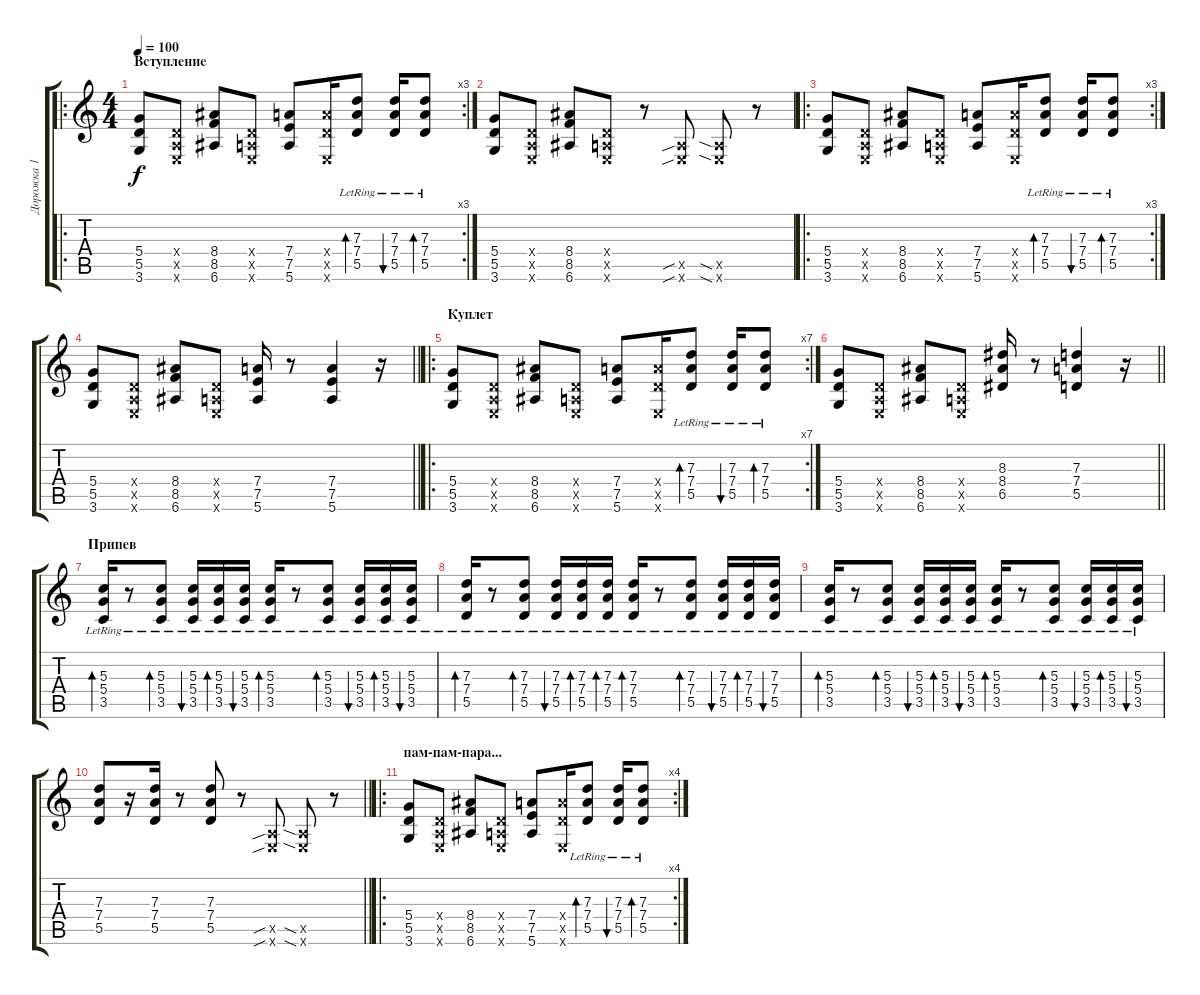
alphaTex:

\track ("Дорожка 1" "Дорожка 1") {instrument acousticguitarsteel}
\staff {score tabs}
\tuning (E4 B3 G3 D3 A2 E2) {hide}
\ro
\rc 3
\ts (4 4)
\section ("" "Вступление")
\tempo 100
\clef g2
\ks c
(5.4 5.5 3.6).8{dy f instrument acousticguitarsteel} (0.4{x} 0.5{x} 0.6{x}).8 (8.4 8.5 6.6).8 (0.4{x} 0.5{x} 0.6{x}).8 (7.4 7.5 5.6).8 (7.4{x} 5.5{x} 0.6{x}).16 (7.3{lr} 7.4{lr} 5.5{lr}).8{bd 60} (7.3{lr} 7.4{lr} 5.5{lr}).16{bu 60} (7.3{lr} 7.4{lr} 5.5{lr}).8{bd 60} |
(5.4 5.5 3.6).8 (0.4{x} 0.5{x} 0.6{x}).8 (8.4 8.5 6.6).8 (0.4{x} 0.5{x} 0.6{x}).8 r.8 (0.5{sib x} 0.6{sib x}).8 (0.5{sia x} 0.6{sia x}).8 r.8 |
\ro
\rc 3
(5.4 5.5 3.6).8 (0.4{x} 0.5{x} 0.6{x}).8 (8.4 8.5 6.6).8 (0.4{x} 0.5{x} 0.6{x}).8 (7.4 7.5 5.6).8 (7.4{x} 5.5{x} 0.6{x}).16 (7.3{lr} 7.4{lr} 5.5{lr}).8{bd 60} (7.3{lr} 7.4{lr} 5.5{lr}).16{bu 60} (7.3{lr} 7.4{lr} 5.5{lr}).8{bd 60} |
\barLineRight lightlight
(5.4 5.5 3.6).8 (0.4{x} 0.5{x} 0.6{x}).8 (8.4 8.5 6.6).8 (0.4{x} 0.5{x} 0.6{x}).8 (7.4 7.5 5.6).16 r.8 (7.4 7.5 5.6).4 r.16 |
\ro
\rc 7
\section ("" "Куплет")
(5.4 5.5 3.6).8 (0.4{x} 0.5{x} 0.6{x}).8 (8.4 8.5 6.6).8 (0.4{x} 0.5{x} 0.6{x}).8 (7.4 7.5 5.6).8 (7.4{x} 5.5{x} 0.6{x}).16 (7.3{lr} 7.4{lr} 5.5{lr}).8{bd 60} (7.3{lr} 7.4{lr} 5.5{lr}).16{bu 60} (7.3{lr} 7.4{lr} 5.5{lr}).8{bd 60} |
\barLineRight lightlight
(5.4 5.5 3.6).8 (0.4{x} 0.5{x} 0.6{x}).8 (8.4 8.5 6.6).8 (0.4{x} 0.5{x} 0.6{x}).8 (8.3 8.4 6.5).16 r.8 (7.3 7.4 5.5).4 r.16 |
\section ("" "Припев")
(5.3{lr} 5.4{lr} 3.5{lr}).16{bd 60} r.8 (5.3{lr} 5.4{lr} 3.5{lr}).8{bd 60} (5.3{lr} 5.4{lr} 3.5{lr}).16{bu 60} (5.3{lr} 5.4{lr} 3.5{lr}).16{bd 60} (5.3{lr} 5.4{lr} 3.5{lr}).16{bu 60} (5.3{lr} 5.4 3.5{lr}).16{bd 60} r.8 (5.3{lr} 5.4{lr} 3.5{lr}).8{bd 60} (5.3{lr} 5.4{lr} 3.5{lr}).16{bu 60} (5.3{lr} 5.4{lr} 3.5{lr}).16{bd 60} (5.3{lr} 5.4{lr} 3.5{lr}).16{bu 60} |
(7.3{lr} 7.4{lr} 5.5{lr}).16{bd 60} r.8 (7.3{lr} 7.4{lr} 5.5{lr}).8{bd 60} (7.3{lr} 7.4{lr} 5.5{lr}).16{bu 60} (7.3{lr} 7.4{lr} 5.5{lr}).16{bd 60} (7.3{lr} 7.4{lr} 5.5{lr}).16{bd 60} (7.3{lr} 7.4{lr} 5.5{lr}).16{bd 60} r.8 (7.3{lr} 7.4{lr} 5.5{lr}).8{bd 60} (7.3{lr} 7.4{lr} 5.5{lr}).16{bu 60} (7.3{lr} 7.4{lr} 5.5{lr}).16{bd 60} (7.3{lr} 7.4{lr} 5.5{lr}).16{bu 60} |
(5.3{lr} 5.4{lr} 3.5{lr}).16{bd 60} r.8 (5.3{lr} 5.4{lr} 3.5{lr}).8{bd 60} (5.3{lr} 5.4{lr} 3.5{lr}).16{bu 60} (5.3{lr} 5.4{lr} 3.5{lr}).16{bd 60} (5.3{lr} 5.4{lr} 3.5{lr}).16{bu 60} (5.3{lr} 5.4{lr} 3.5{lr}).16{bd 60} r.8 (5.3{lr} 5.4{lr} 3.5{lr}).8{bd 60} (5.3{lr} 5.4{lr} 3.5{lr}).16{bu 60} (5.3{lr} 5.4{lr} 3.5{lr}).16{bd 60} (5.3{lr} 5.4{lr} 3.5{lr}).16{bu 60} |
\barLineRight lightlight
(7.3 7.4 5.5).8 r.16 (7.3 7.4 5.5).16 r.8 (7.3 7.4 5.5).8 r.8 (0.5{sib x} 0.6{sib x}).8 (0.5{sia x} 0.6{sia x}).8 r.8 |
\ro
\rc 4
\section ("" "пам-пам-пара...")
(5.4 5.5 3.6).8 (0.4{x} 0.5{x} 0.6{x}).8 (8.4 8.5 6.6).8 (0.4{x} 0.5{x} 0.6{x}).8 (7.4 7.5 5.6).8 (7.4{x} 5.5{x} 0.6{x}).16 (7.3{lr} 7.4{lr} 5.5{lr}).8{bd 60} (7.3{lr} 7.4{lr} 5.5{lr}).16{bu 60} (7.3{lr} 7.4{lr} 5.5{lr}).8{bd 60}
